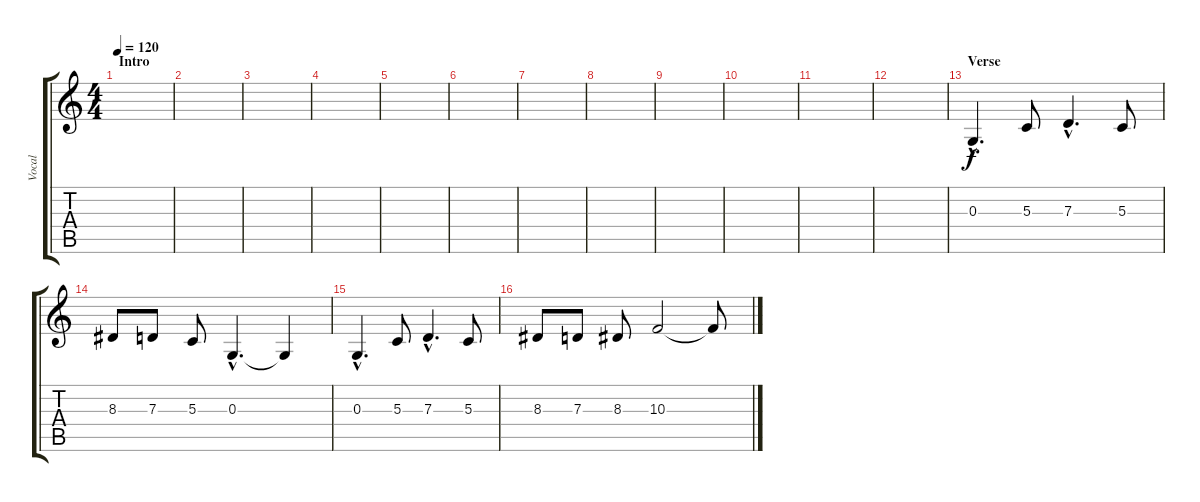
\track ("Vocal" "Vocal") {instrument synthbrass2}
\staff {score tabs}
\tuning (E4 B3 G3 D3 A2 E2) {hide}
\ts (4 4)
\section ("" "Intro")
\tempo 120
\clef g2
\ks c
|
|
|
|
|
|
|
|
|
|
|
|
\section ("" "Verse")
0.3{hac}.4{d} 5.3.8 7.3{hac}.4{d} 5.3.8 |
8.3.8 7.3.8 5.3.8 0.3{hac}.4{d} 0.3{t}.4 |
0.3{hac}.4{d} 5.3.8 7.3{hac}.4{d} 5.3.8 |
8.3.8 7.3.8 8.3.8 10.3.2 10.3{t}.8
